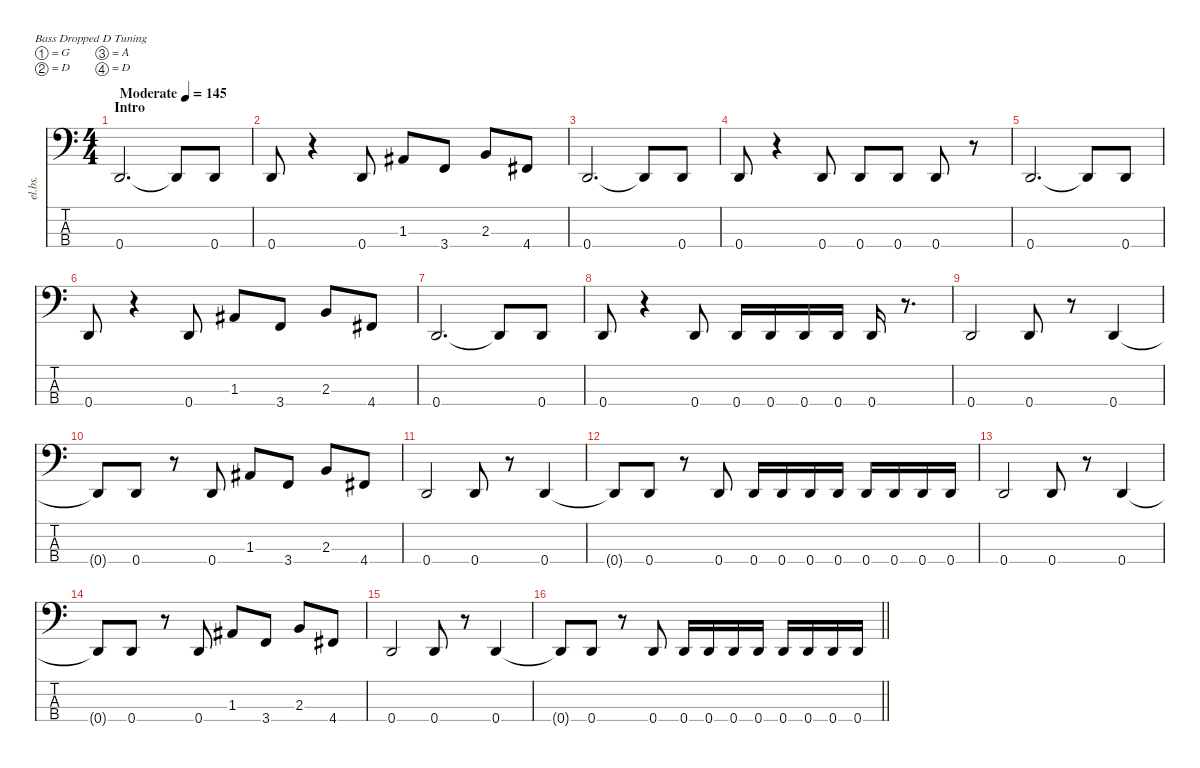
\defaultSystemsLayout 4
\hideDynamics
\bracketExtendMode nobrackets
\otherSystemsTrackNameOrientation horizontal
\track ("John Campbell" "el.bs.") {instrument electricbasspick}
\staff {score tabs}
\tuning (G2 D2 A1 D1)
\ts (4 4)
\beaming (8 2 2 2 2)
\section ("" "Intro")
\tempo (145 "Moderate")
\clef f4
\ks c
0.4.2{d dy f instrument electricbasspick} 0.4{t}.8 0.4.8 |
0.4.8 r.4 0.4.8 1.3{acc #}.8 3.4.8 2.3.8 4.4{acc #}.8 |
0.4.2{d} 0.4{t}.8 0.4.8 |
0.4.8 r.4 0.4.8 0.4.8 0.4.8 0.4.8 r.8 |
0.4.2{d} 0.4{t}.8 0.4.8 |
0.4.8 r.4 0.4.8 1.3{acc #}.8 3.4.8 2.3.8 4.4{acc #}.8 |
0.4.2{d} 0.4{t}.8 0.4.8 |
0.4.8 r.4 0.4.8 0.4.16 0.4.16 0.4.16 0.4.16 0.4.16 r.8{d} |
0.4.2 0.4.8 r.8 0.4.4 |
0.4{t}.8 0.4.8 r.8 0.4.8 1.3{acc #}.8 3.4.8 2.3.8 4.4{acc #}.8 |
0.4.2 0.4.8 r.8 0.4.4 |
0.4{t}.8 0.4.8 r.8 0.4.8 0.4.16 0.4.16 0.4.16 0.4.16 0.4.16 0.4.16 0.4.16 0.4.16 |
0.4.2 0.4.8 r.8 0.4.4 |
0.4{t}.8 0.4.8 r.8 0.4.8 1.3{acc #}.8 3.4.8 2.3.8 4.4{acc #}.8 |
0.4.2 0.4.8 r.8 0.4.4 |
\barLineRight lightlight
0.4{t}.8 0.4.8 r.8 0.4.8 0.4.16 0.4.16 0.4.16 0.4.16 0.4.16 0.4.16 0.4.16 0.4.16
